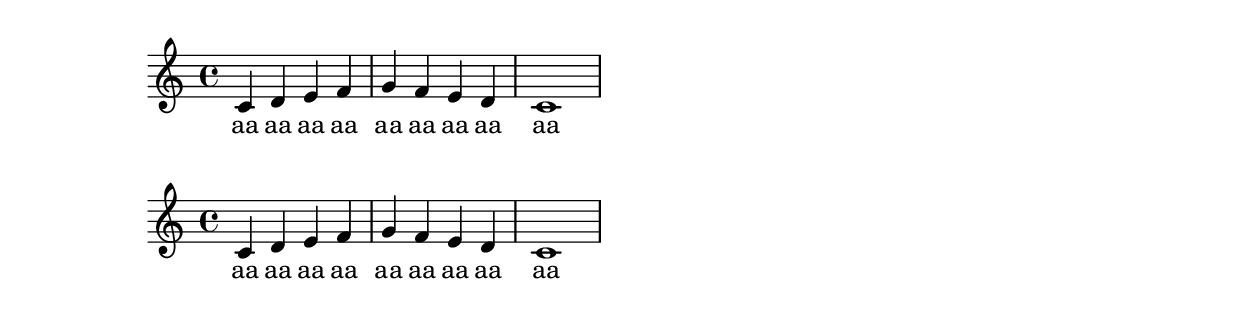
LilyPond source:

%%  Do not edit this file; it is auto-generated from LSR!
\version "2.11.35"

\header { texidoc = "
This snippets shows you how to bring the lyrics line closer to the
Staff.
" }

% Default layout:
\score{
<<
\new Staff \new Voice = m \relative c'{ c4 d e f g f e d c1 }
\new Lyrics \lyricsto m {aa aa aa aa aa aa aa aa aa }
 >>
}

% Reducing the minimum space below the Staff and above the Lyrics:
\score{
<<
\new Staff \with {\override VerticalAxisGroup #'minimum-Y-extent = #'(-1
. 4)}
 \new Voice = m \relative c'{ c4 d e f g f e d c1 }
\new Lyrics \with {\override VerticalAxisGroup #'minimum-Y-extent =
#'(-1.2 . 1)}
\lyricsto m {aa aa aa aa aa aa aa aa aa }
 >>
}
